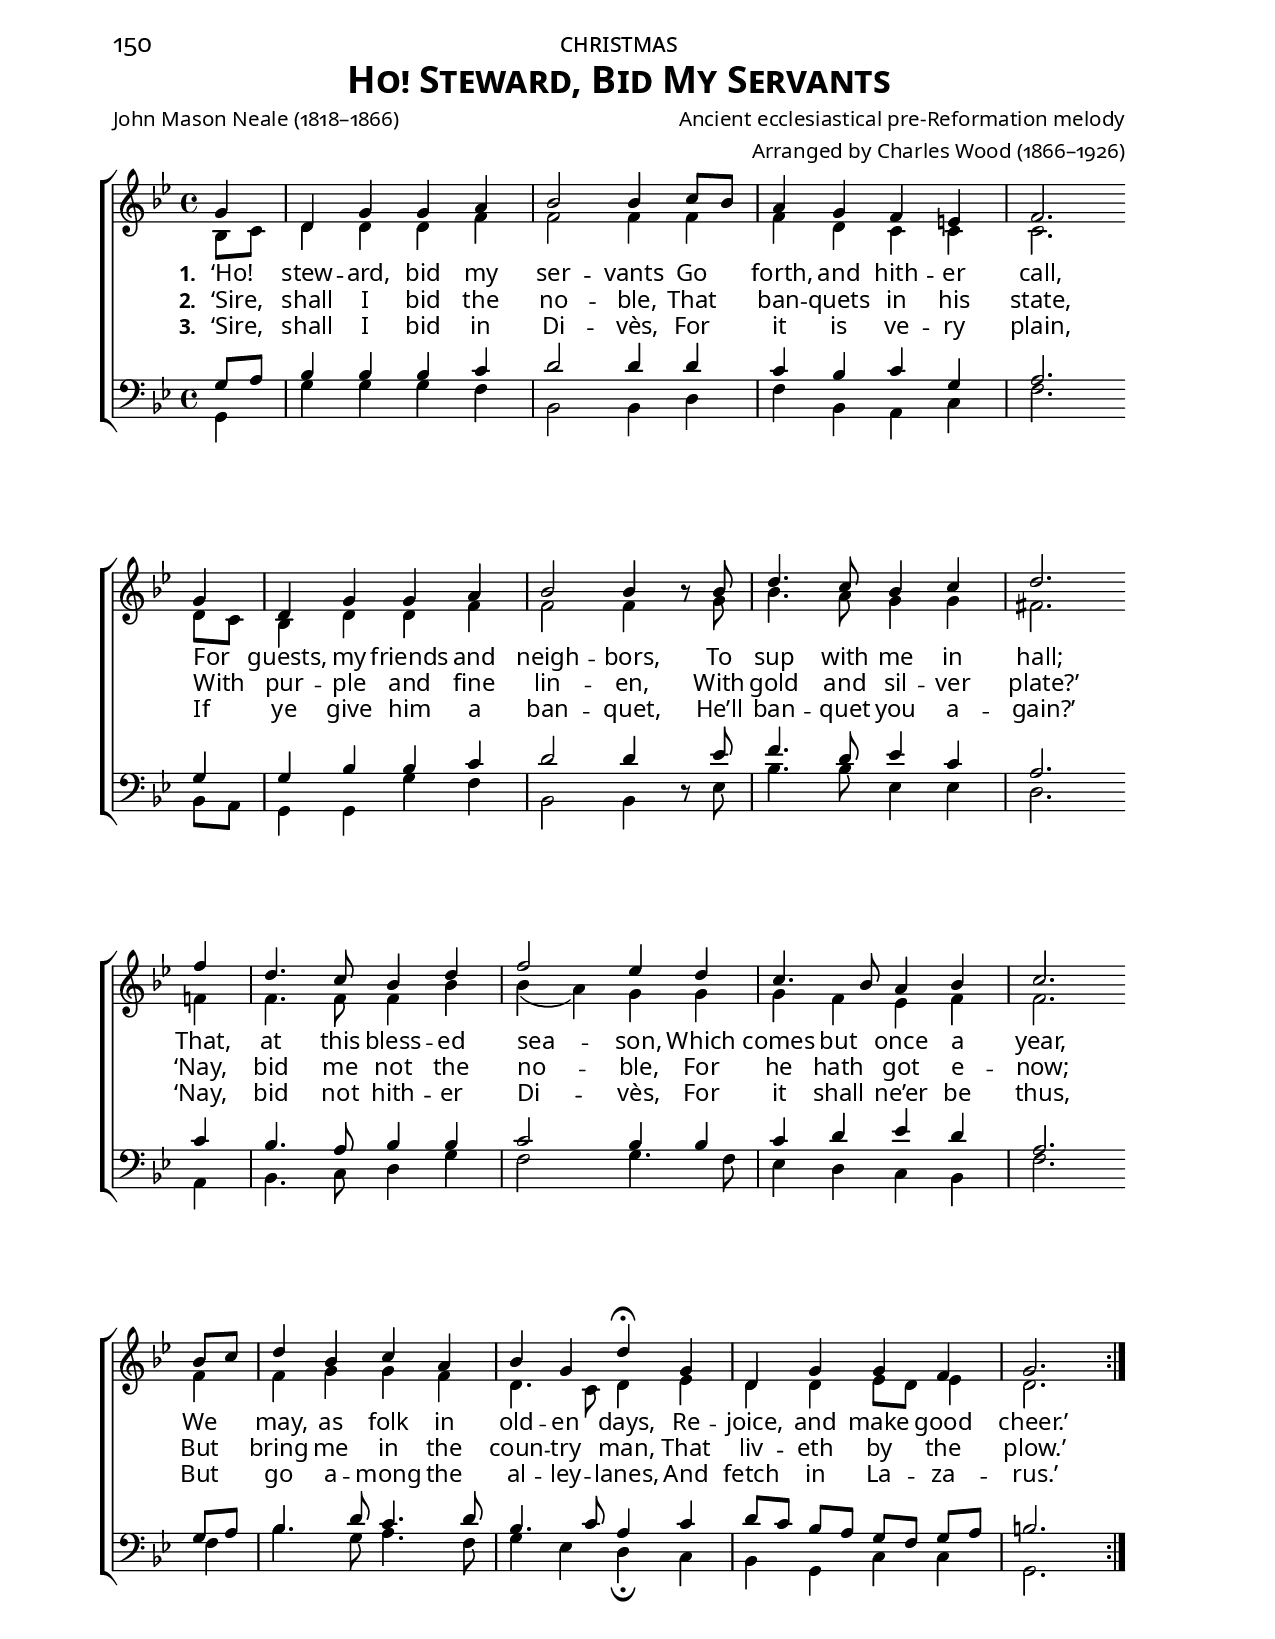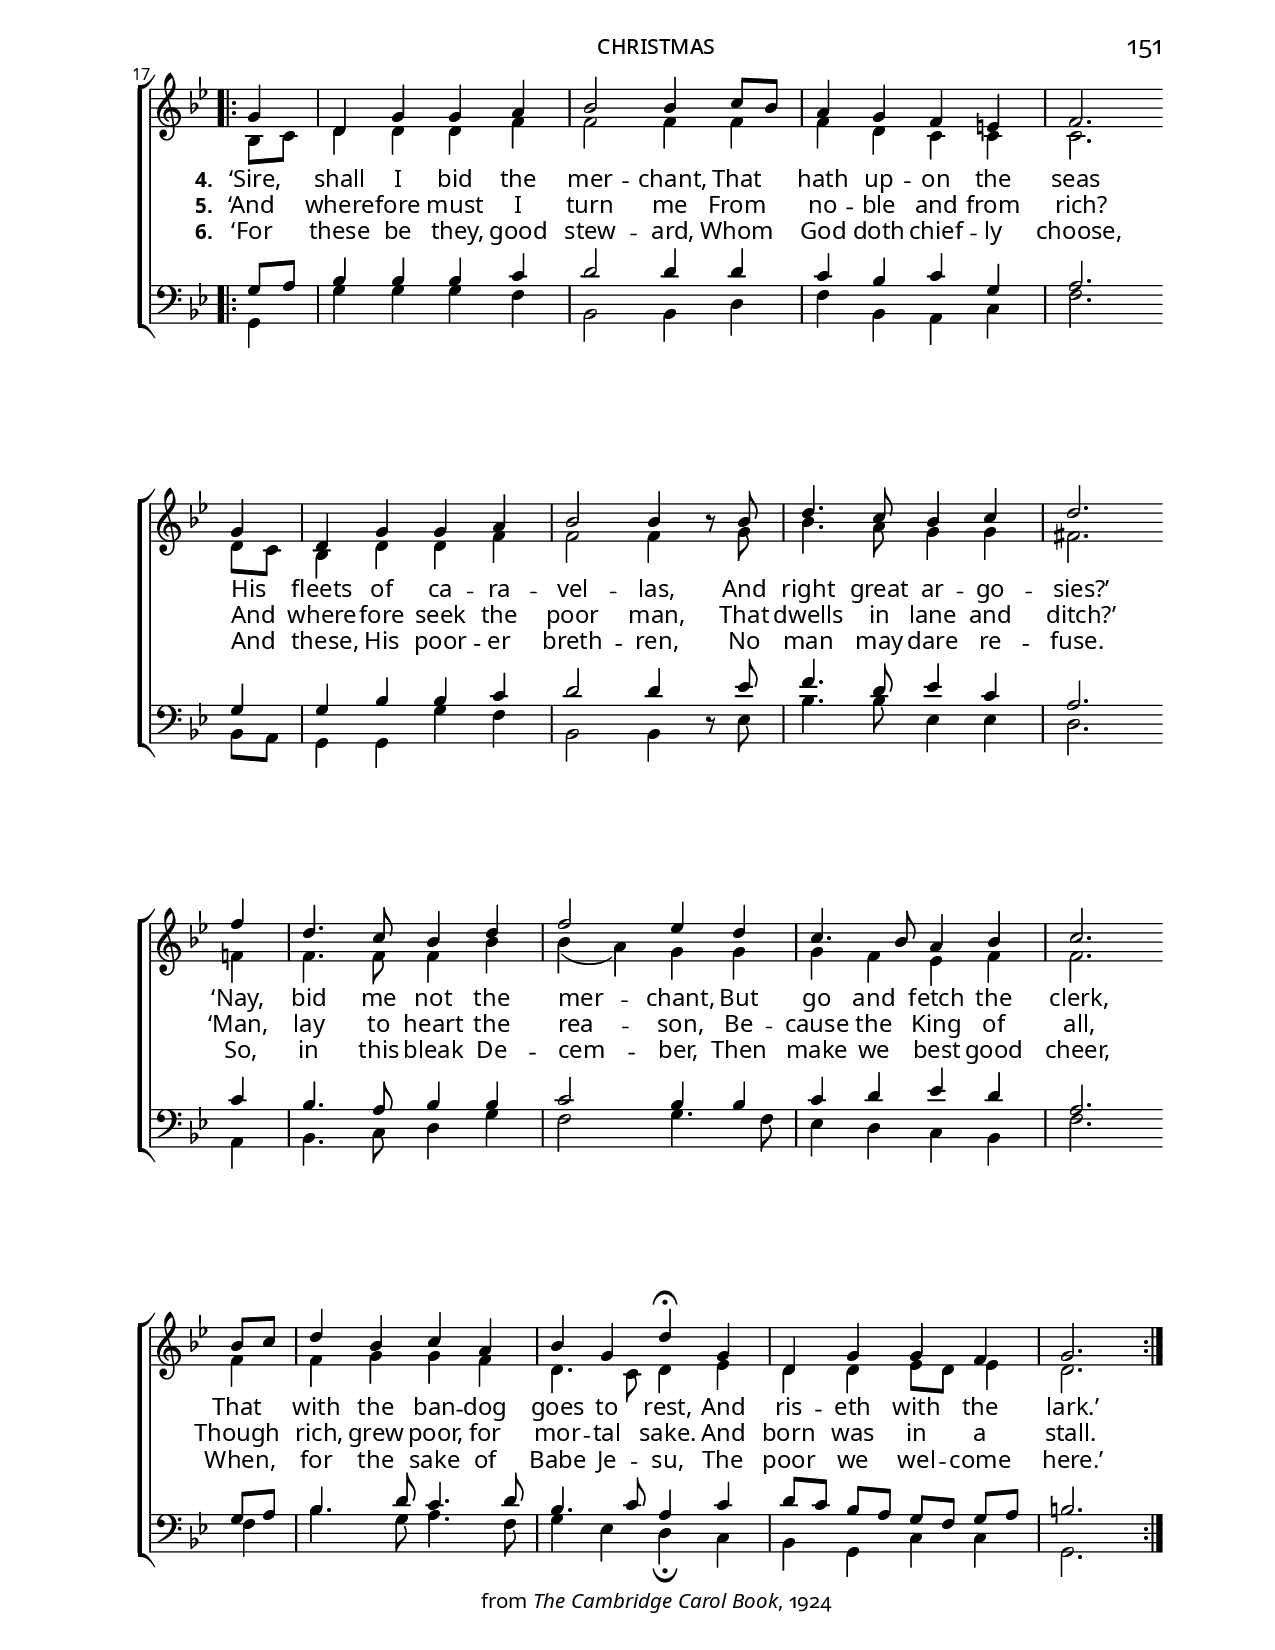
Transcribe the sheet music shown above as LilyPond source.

\version "2.24.0"
\include "util.ly"
\header {
  title = \markup{\override #'(font-name . "Garamond Premier Pro Semibold"){ \abs-fontsize #18 \smallCapsOldStyle"Ho! Steward, Bid My Servants"}}
  poet = \markup\oldStyleNum"John Mason Neale (1818–1866)"
  composer = \markup\oldStyleNum"Ancient ecclesiastical pre-Reformation melody"
  arranger = \markup\oldStyleNum"Arranged by Charles Wood (1866–1926)"
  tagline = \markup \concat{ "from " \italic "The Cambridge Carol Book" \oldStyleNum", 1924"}
}
\paper {
  %print-all-headers = ##t
  paper-height = 11\in
  paper-width = 8.5\in
  indent = 0\in
  %system-system-spacing = #'((basic-distance . 10) (padding . 0))
  %system-system-spacing =
  %  #'((basic-distance . 0)
  %     (minimum-distance . 0)
  %     (padding . -0.35)
  %     (stretchability . 100))
  ragged-last-bottom = ##f
  ragged-bottom = ##f
  two-sided = ##t
  inner-margin = 1\in
  outer-margin = 0.75\in
  top-margin = 0.26\in
  bottom-margin = 0.25\in
  first-page-number = #150
  print-first-page-number = ##t
  headerLine = \markup{\override #'(font-name . "Garamond Premier Pro") \smallCapsOldStyle"christmas"}
  oddHeaderMarkup = \markup\fill-line{
     \override #'(font-name . "Garamond Premier Pro")\abs-fontsize #12.5
     \combine 
        \fill-line{"" \if \should-print-page-number
        \oldStylePageNum""
        }
        \fill-line{\headerLine}
  }
  evenHeaderMarkup = \markup {
     \override #'(font-name . "Garamond Premier Pro")\abs-fontsize #12.5
     \combine
        \if \should-print-page-number
        \oldStylePageNum""
        \fill-line{\headerLine}
  }
}
#(set-global-staff-size 18) \paper{ #(define fonts (make-pango-font-tree "Garamond Premier Pro" "Garamond Premier Pro" "Garamond Premier Pro" (/ 18 20))) }
global = {
  \key bes \major
  \time 4/4
  \autoBeamOff
  \override DynamicLineSpanner.staff-padding = #0.0
  \override DynamicLineSpanner.Y-extent = #'(-1 . 1)
}

sopMusic = \relative c' {
  \repeat volta 2 {
    \partial 4 g'4 |
    d g g a |
    bes2 bes4 c8[ bes] |
    a4 g f e |
    f2. \bar""\break g4 |
    
    d g g a |
    bes2 bes4 bes8\rest bes |
    d4. c8 bes4 c |
    d2. \bar""\break f4 |
    
    d4. c8 bes4 d |
    f2 ees4 d |
    c4. bes8 a4 bes |
    c2. \bar""\break bes8[ c] |
    
    d4 bes c a |
    bes g d'4\fermata g, |
    d g g f |
    \partial 2. g2. | \break
  }
}
sopWords = \lyricmode {
  
}

altoMusic = \relative c' {
  bes8[ c] |
  d4 d d f |
  f2 f4 f |
  f d c c |
  c2. d8[ c] |
  
  bes4 d d f |
  f2 f4 s8 g |
  bes4. a8 g4 g |
  fis2. f4 |
  
  f4. f8 f4 bes |
  bes( a) g g |
  g f ees f |
  f2. f4 |
  
  f g g f |
  d4. c8 d4 ees |
  d d ees8[ d] ees4 |
  d2.
}
altoWords = \lyricmode {
  \dropLyricsV
  \set stanza = #"1. "
  ‘Ho! stew -- ard, bid my ser -- vants
  Go forth, and hith -- er call,
  For guests, my friends and neigh -- bors,
  To sup with me in hall;
  That, at this bless -- ed sea -- son,
  Which comes but once a year,
  We may, as folk
  \set associatedVoice = "sopranos"
  in old -- en days,
  Re -- joice, and make good cheer.’
  
  \unset associatedVoice
  \set stanza = #"4. "
  ‘Sire, shall I bid the mer -- chant,
  That hath up -- on the seas
  His fleets of ca -- ra -- vel -- las,
  And right great ar -- go -- sies?’
  ‘Nay, bid me not the mer -- chant,
  But go and fetch the clerk,
  That with the ban -- 
  \set associatedVoice = "sopranos"
  dog goes to rest,
  And ris -- eth with the lark.’
}
altoWordsII = \lyricmode {
  \dropLyricsV
%\markup\italic
  \set stanza = #"2. "
  ‘Sire, shall I bid the no -- ble,
  That ban -- quets in his state,
  With pur -- ple and fine lin -- en,
  With gold and sil -- ver plate?’
  ‘Nay, bid me not the no -- ble,
  For he hath got e -- now;
  But bring me in 
  \set associatedVoice = "sopranos"
  the coun -- try man,
  That liv -- eth by the plow.’
  
  \unset associatedVoice
  \set stanza = #"5. "
  ‘And where -- fore must I turn me
  From no -- ble and from rich?
  And where -- fore seek the poor man,
  That dwells in lane and ditch?’
  ‘Man, lay to heart the rea -- son,
  Be -- cause the King of all,
  Though rich, grew poor, 
  \set associatedVoice = "sopranos"
  for mor -- tal sake.
  And born was in a stall.
}
altoWordsIII = \lyricmode {
  \dropLyricsV
  \set stanza = #"3. "
  ‘Sire, shall I bid in Di -- vès,
  For it is ve -- ry plain,
  If ye give him a ban -- quet,
  He’ll ban -- quet you a -- gain?’
  ‘Nay, bid not hith -- er Di -- vès,
  For it shall ne’er be thus,
  But go a -- mong 
  \set associatedVoice = "sopranos"
  the al -- ley -- lanes,
  And fetch in La -- za -- rus.’
  
  \unset associatedVoice
  \set stanza = #"6. "
  ‘For these be they, good stew -- ard,
  Whom God doth chief -- ly choose,
  And these, His poor -- er breth -- ren,
  No man may dare re -- fuse.
  So, in this bleak De -- cem -- ber,
  Then make we best good cheer,
  When, for the sake 
  \set associatedVoice = "sopranos"
  of Babe Je -- su,
  The poor we wel -- come here.’
}
altoWordsIV = \lyricmode {
}
altoWordsV = \lyricmode {
}
altoWordsVI = \lyricmode {
}
tenorMusic = \relative c' {
  g8[ a] |
  bes4 bes bes c |
  d2 d4 d |
  c bes c g |
  a2. g4 |
  
  g bes bes c |
  d2 d4 s8 ees |
  f4. d8 ees4 c |
  a2. c4 |
  
  bes4. a8 bes4 bes |
  c2 bes4 bes |
  c d ees d |
  a2. g8[ a] |
  
  bes4. d8 c4. d8 |
  bes4. c8 a4 c |
  d8[ c] bes[ a] g[ f] g[ a] |
  b2.
}
tenorWords = \lyricmode {

}

bassMusic = \relative c {
  g4 |
  g' g g f |
  bes,2 bes4 d |
  f bes, a c |
  f2. bes,8[ a] |
  
  g4 g g' f |
  bes,2 bes4 d8\rest ees |
  bes'4. bes8 ees,4 ees |
  d2. a4 |
  
  bes4. c8 d4 g |
  f2 g4. f8 |
  ees4 d c bes |
  f'2. f4 |
  
  bes4. g8 a4. f8 |
  g4 ees d\fermata c |
  bes g c c g2.
}
bassWords = \lyricmode {

}

pianoRH = \relative c' {
  
}
pianoLH = \relative c' {
  
}

\score {
  <<
   \new ChoirStaff <<
    \new Staff = women <<
      \new Voice = "sopranos" { \voiceOne << \global \repeat unfold2 \sopMusic >> }
      \new Voice = "altos" { \voiceTwo << \global \repeat unfold2\altoMusic >> }
    >>
    \new Lyrics \with { alignAboveContext = #"women" \override VerticalAxisGroup.nonstaff-relatedstaff-spacing = #'((basic-distance . 1))} \lyricsto "sopranos" \sopWords
    \new Lyrics = "altosVI"  \with { alignBelowContext = #"women" } \lyricsto "altos" \altoWordsVI
    \new Lyrics = "altosV"  \with { alignBelowContext = #"women" } \lyricsto "altos" \altoWordsV
    \new Lyrics = "altosIV"  \with { alignBelowContext = #"women" } \lyricsto "altos" \altoWordsIV
    \new Lyrics = "altosIII"  \with { alignBelowContext = #"women" } \lyricsto "altos" \altoWordsIII
    \new Lyrics = "altosII"  \with { alignBelowContext = #"women" } \lyricsto "altos" \altoWordsII
    \new Lyrics = "altos"  \with { alignBelowContext = #"women" \override VerticalAxisGroup.nonstaff-relatedstaff-spacing = #'((basic-distance . 1))} \lyricsto "altos" \altoWords
   \new Staff = men <<
      \clef bass
      \new Voice = "tenors" { \voiceOne << \global \repeat unfold2\tenorMusic >> }
      \new Voice = "basses" { \voiceTwo << \global \repeat unfold2\bassMusic >> }
    >>
    \new Lyrics \with { alignAboveContext = #"men" \override VerticalAxisGroup.nonstaff-relatedstaff-spacing = #'((basic-distance . 1)) } \lyricsto "tenors" \tenorWords
    \new Lyrics \with { alignBelowContext = #"men" \override VerticalAxisGroup.nonstaff-relatedstaff-spacing = #'((basic-distance . 1)) } \lyricsto "basses" \bassWords
  >>
%    \new PianoStaff << \new Staff { \new Voice { \pianoRH } } \new Staff { \clef "bass" \pianoLH } >>
  >>
  \layout {
  \context {
    \Lyrics
    \override LyricText.font-size = #1.3
  }
    \context {
      \Score
      %\override SpacingSpanner.base-shortest-duration = #(ly:make-moment 1/8)
      %\override SpacingSpanner.common-shortest-duration = #(ly:make-moment 1/4)
    }
    \context {
      % Remove all empty staves
      % \Staff \RemoveEmptyStaves \override VerticalAxisGroup.remove-first = ##t
    }
    \context {
      \Lyrics
      \override LyricText.X-offset = #center-on-word
    }
  }
}

